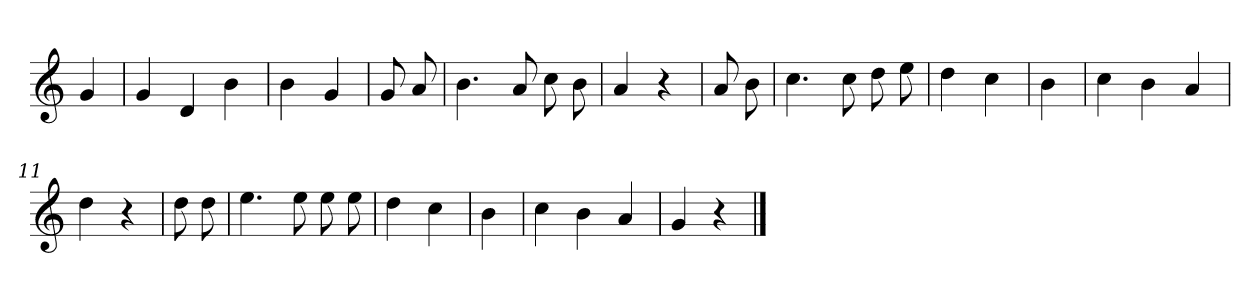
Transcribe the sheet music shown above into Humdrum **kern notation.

**kern
*part1
*staff1
*clefG2
*k[]
=
4g
=1
4g
4d
4b
=2
4b
4g
=3
8g
8a
=4
4.b
8a
8cc
8b
=5
4a
4r
=6
8a
8b
=7
4.cc
8cc
8dd
8ee
=8
4dd
4cc
=9
4b
=10
4cc
4b
4a
=11
4dd
4r
=12
8dd
8dd
=13
4.ee
8ee
8ee
8ee
=14
4dd
4cc
=15
4b
=16
4cc
4b
4a
=17
4g
4r
==
*-
